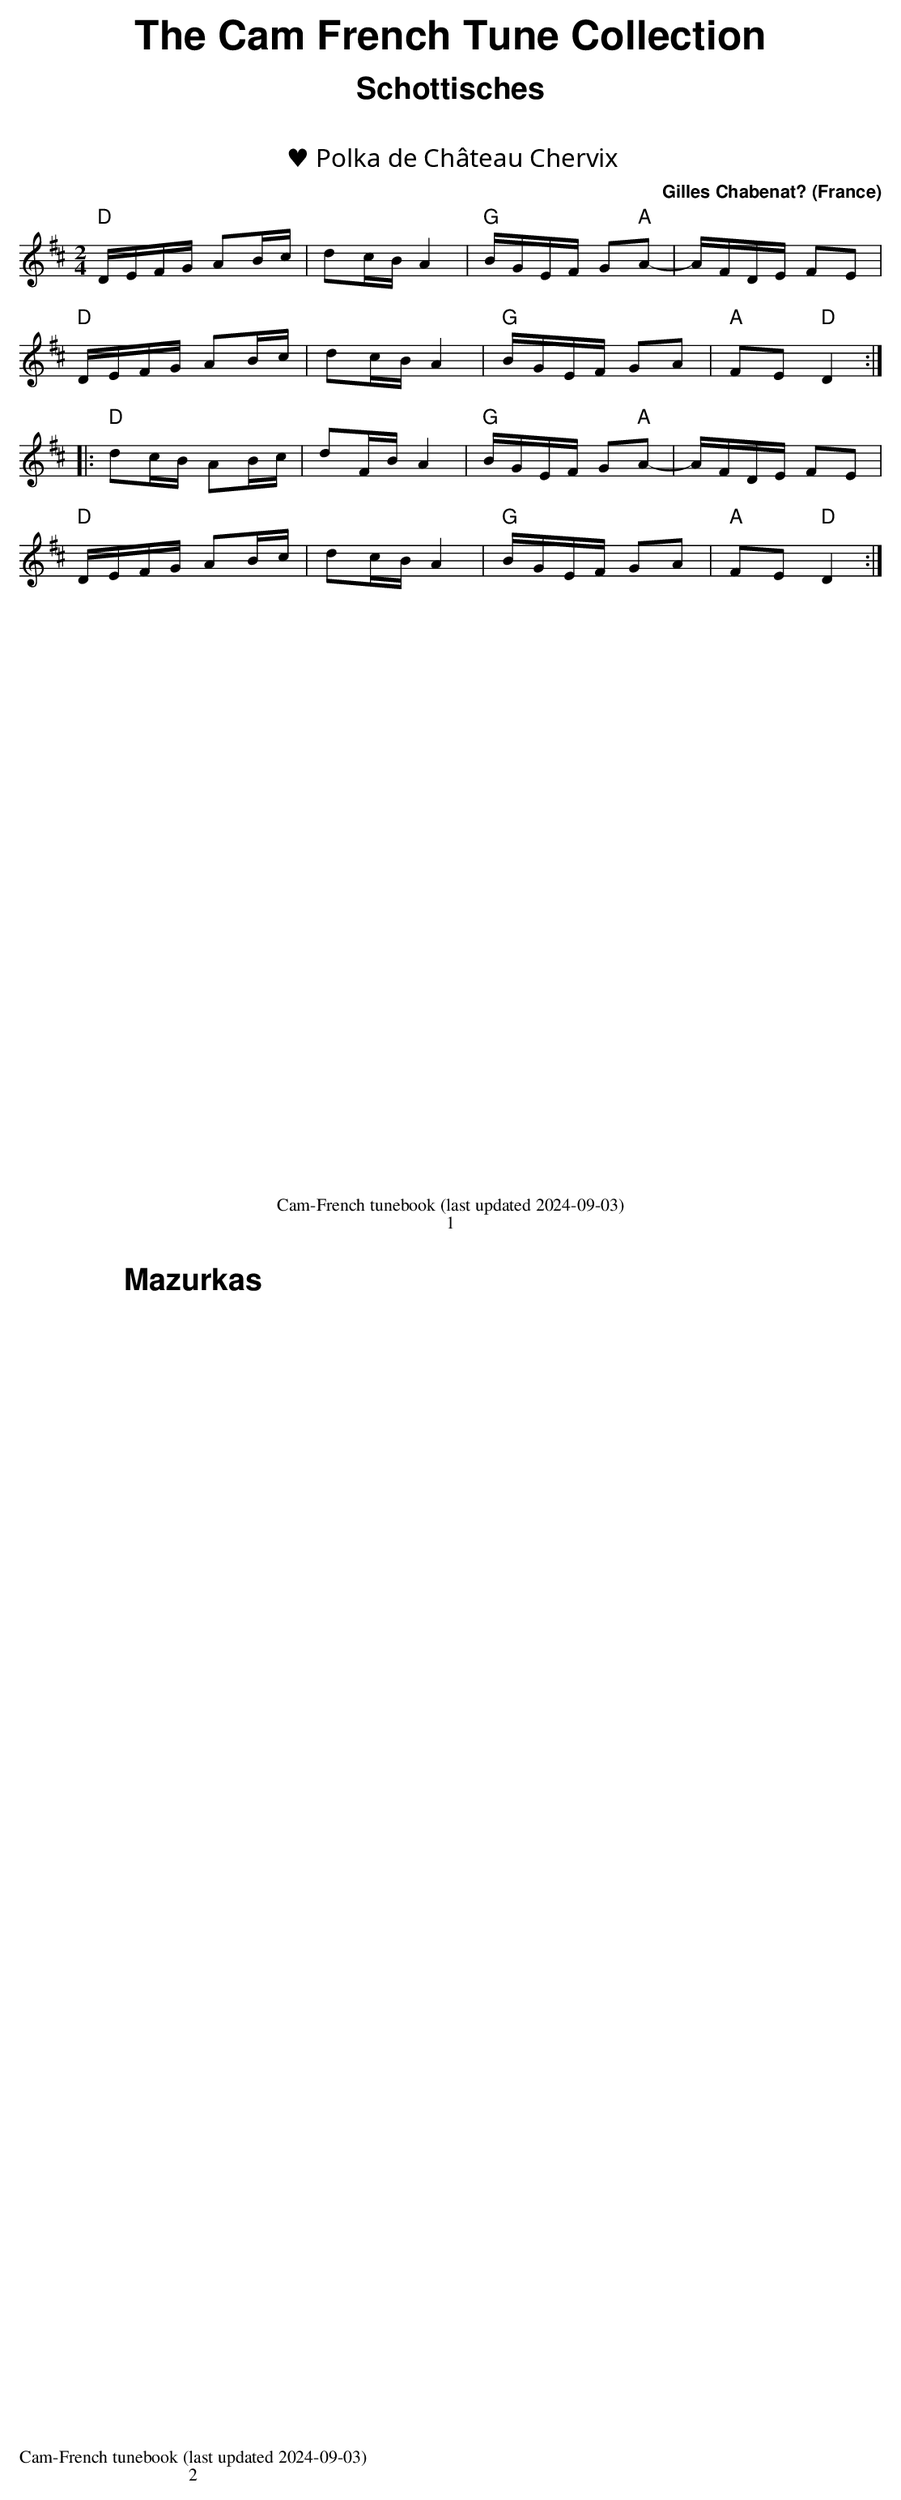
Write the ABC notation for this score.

X:1
T:♥ Polka de Château Chervix
C:Gilles Chabenat?
M:2/4
L: 1/16
O:France
K:D
"D"DEFG A2Bc|d2cBA4|"G"BGEF G2"A"A2-|AFDE F2E2|
"D"DEFG A2Bc|d2cBA4|"G"BGEF G2A2|"A"F2E2"D"D4:|
|:"D"d2cB A2Bc|d2FBA4|"G"BGEF G2"A"A2-|AFDE F2E2|
"D"DEFG A2Bc|d2cBA4|"G"BGEF G2A2|"A"F2E2"D"D4:|
